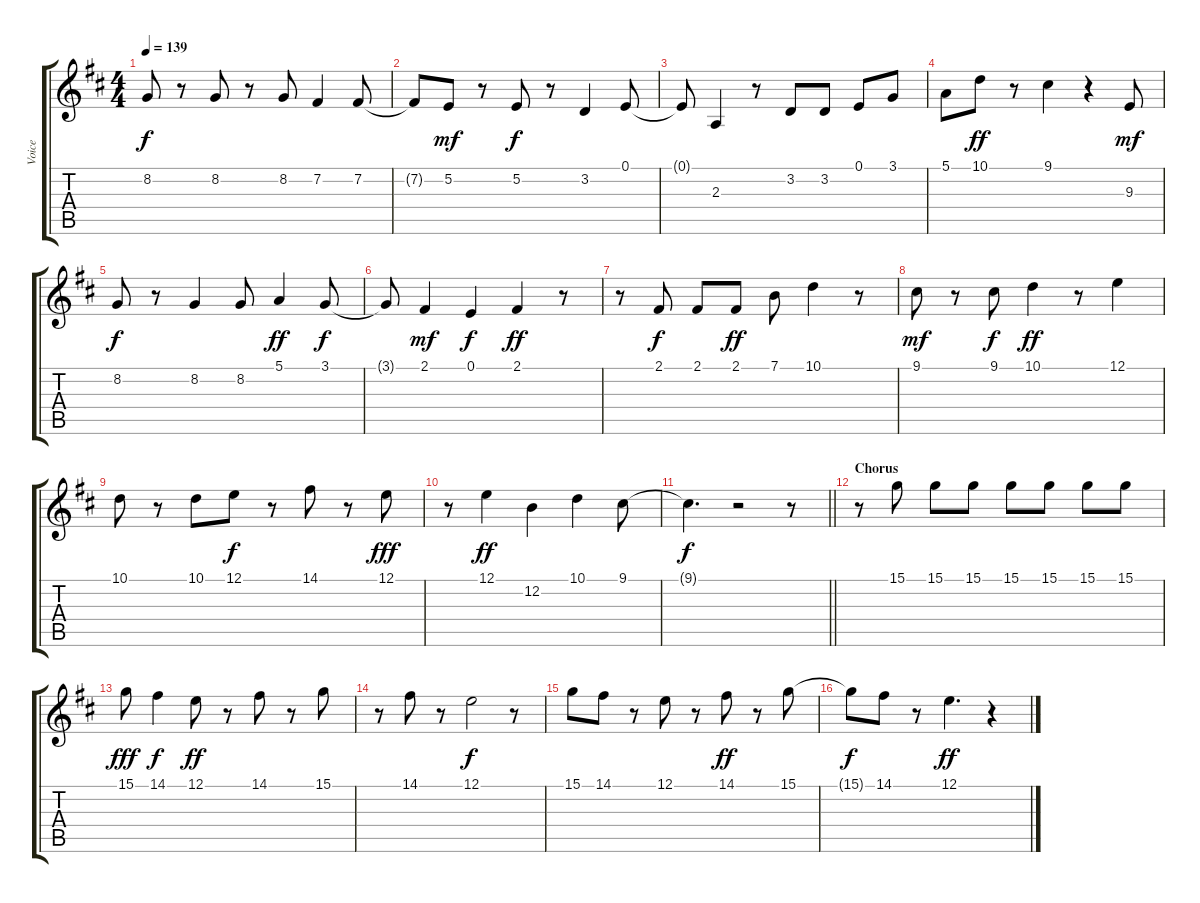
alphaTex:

\track ("Voice" "Voice") {instrument altosax}
\staff {score tabs}
\tuning (E4 B3 G3 D3 A2 E2) {hide}
\ts (4 4)
\tempo 139
\clef g2
\ks d
8.2.8{dy f} r.8 8.2.8 r.8 8.2.8 7.2.4 7.2.8 |
7.2{t}.8 5.2.8{dy mf} r.8 5.2.8{dy f} r.8 3.2.4 0.1.8 |
0.1{t}.8 2.3.4 r.8 3.2.8 3.2.8 0.1.8 3.1.8 |
5.1.8 10.1.8{dy ff} r.8 9.1.4 r.4 9.3.8{dy mf} |
8.2.8{dy f} r.8 8.2.4 8.2.8 5.1.4{dy ff} 3.1.8{dy f} |
3.1{t}.8 2.1.4{dy mf} 0.1.4{dy f} 2.1.4{dy ff} r.8 |
r.8 2.1.8{dy f} 2.1.8 2.1.8{dy ff} 7.1.8 10.1.4 r.8 |
9.1.8{dy mf} r.8 9.1.8{dy f} 10.1.4{dy ff} r.8 12.1.4 |
10.1.8 r.8 10.1.8 12.1.8{dy f} r.8 14.1.8 r.8 12.1.8{dy fff} |
r.8 12.1.4{dy ff} 12.2.4 10.1.4 9.1.8 |
\barLineRight lightlight
9.1{t}.4{d dy f} r.2 r.8 |
\section ("" "Chorus")
r.8 15.1.8 15.1.8 15.1.8 15.1.8 15.1.8 15.1.8 15.1.8 |
15.1.8{dy fff} 14.1.4{dy f} 12.1.8{dy ff} r.8 14.1.8 r.8 15.1.8 |
r.8 14.1.8 r.8 12.1.2{dy f} r.8 |
15.1.8 14.1.8 r.8 12.1.8 r.8 14.1.8{dy ff} r.8 15.1.8 |
15.1{t}.8{dy f} 14.1.8 r.8 12.1.4{d dy ff} r.4
